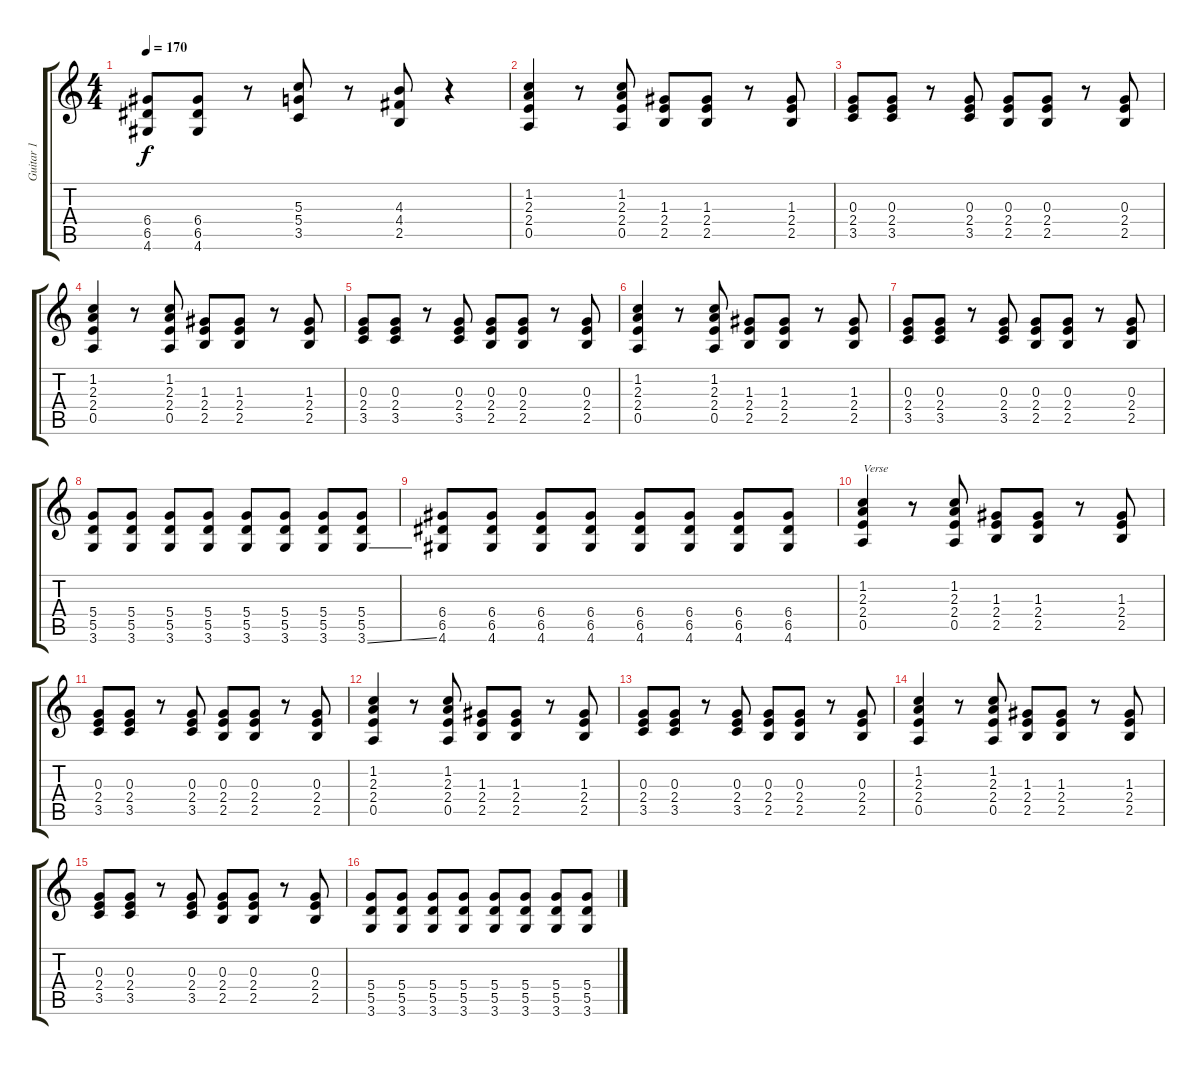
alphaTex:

\track ("Guitar 1" "Guitar 1") {instrument electricguitarclean}
\staff {score tabs}
\tuning (E4 B3 G3 D3 A2 E2) {hide}
\ts (4 4)
\tempo 170
\clef g2
\ks c
(6.4 6.5 4.6).8{dy f} (6.4 6.5 4.6).8 r.8 (5.3 5.4 3.5).8 r.8 (4.3 4.4 2.5).8 r.4 |
(1.2 2.3 2.4 0.5).4{volume 14 instrument electricguitarclean} r.8 (1.2 2.3 2.4 0.5).8 (1.3 2.4 2.5).8 (1.3 2.4 2.5).8 r.8 (1.3 2.4 2.5).8 |
(0.3 2.4 3.5).8 (0.3 2.4 3.5).8 r.8 (0.3 2.4 3.5).8 (0.3 2.4 2.5).8 (0.3 2.4 2.5).8 r.8 (0.3 2.4 2.5).8 |
(1.2 2.3 2.4 0.5).4 r.8 (1.2 2.3 2.4 0.5).8 (1.3 2.4 2.5).8 (1.3 2.4 2.5).8 r.8 (1.3 2.4 2.5).8 |
(0.3 2.4 3.5).8 (0.3 2.4 3.5).8 r.8 (0.3 2.4 3.5).8 (0.3 2.4 2.5).8 (0.3 2.4 2.5).8 r.8 (0.3 2.4 2.5).8 |
(1.2 2.3 2.4 0.5).4 r.8 (1.2 2.3 2.4 0.5).8 (1.3 2.4 2.5).8 (1.3 2.4 2.5).8 r.8 (1.3 2.4 2.5).8 |
(0.3 2.4 3.5).8 (0.3 2.4 3.5).8 r.8 (0.3 2.4 3.5).8 (0.3 2.4 2.5).8 (0.3 2.4 2.5).8 r.8 (0.3 2.4 2.5).8 |
(5.4 5.5 3.6).8{volume 16 instrument overdrivenguitar} (5.4 5.5 3.6).8 (5.4 5.5 3.6).8 (5.4 5.5 3.6).8 (5.4 5.5 3.6).8 (5.4 5.5 3.6).8 (5.4 5.5 3.6).8 (5.4 5.5 3.6{ss}).8 |
(6.4 6.5 4.6).8 (6.4 6.5 4.6).8 (6.4 6.5 4.6).8 (6.4 6.5 4.6).8 (6.4 6.5 4.6).8 (6.4 6.5 4.6).8 (6.4 6.5 4.6).8 (6.4 6.5 4.6).8 |
(1.2 2.3 2.4 0.5).4{txt "Verse"} r.8 (1.2 2.3 2.4 0.5).8 (1.3 2.4 2.5).8 (1.3 2.4 2.5).8 r.8 (1.3 2.4 2.5).8 |
(0.3 2.4 3.5).8 (0.3 2.4 3.5).8 r.8 (0.3 2.4 3.5).8 (0.3 2.4 2.5).8 (0.3 2.4 2.5).8 r.8 (0.3 2.4 2.5).8 |
(1.2 2.3 2.4 0.5).4 r.8 (1.2 2.3 2.4 0.5).8 (1.3 2.4 2.5).8 (1.3 2.4 2.5).8 r.8 (1.3 2.4 2.5).8 |
(0.3 2.4 3.5).8 (0.3 2.4 3.5).8 r.8 (0.3 2.4 3.5).8 (0.3 2.4 2.5).8 (0.3 2.4 2.5).8 r.8 (0.3 2.4 2.5).8 |
(1.2 2.3 2.4 0.5).4 r.8 (1.2 2.3 2.4 0.5).8 (1.3 2.4 2.5).8 (1.3 2.4 2.5).8 r.8 (1.3 2.4 2.5).8 |
(0.3 2.4 3.5).8 (0.3 2.4 3.5).8 r.8 (0.3 2.4 3.5).8 (0.3 2.4 2.5).8 (0.3 2.4 2.5).8 r.8 (0.3 2.4 2.5).8 |
(5.4 5.5 3.6).8{volume 16 instrument overdrivenguitar} (5.4 5.5 3.6).8 (5.4 5.5 3.6).8 (5.4 5.5 3.6).8 (5.4 5.5 3.6).8 (5.4 5.5 3.6).8 (5.4 5.5 3.6).8 (5.4 5.5 3.6{ss}).8
